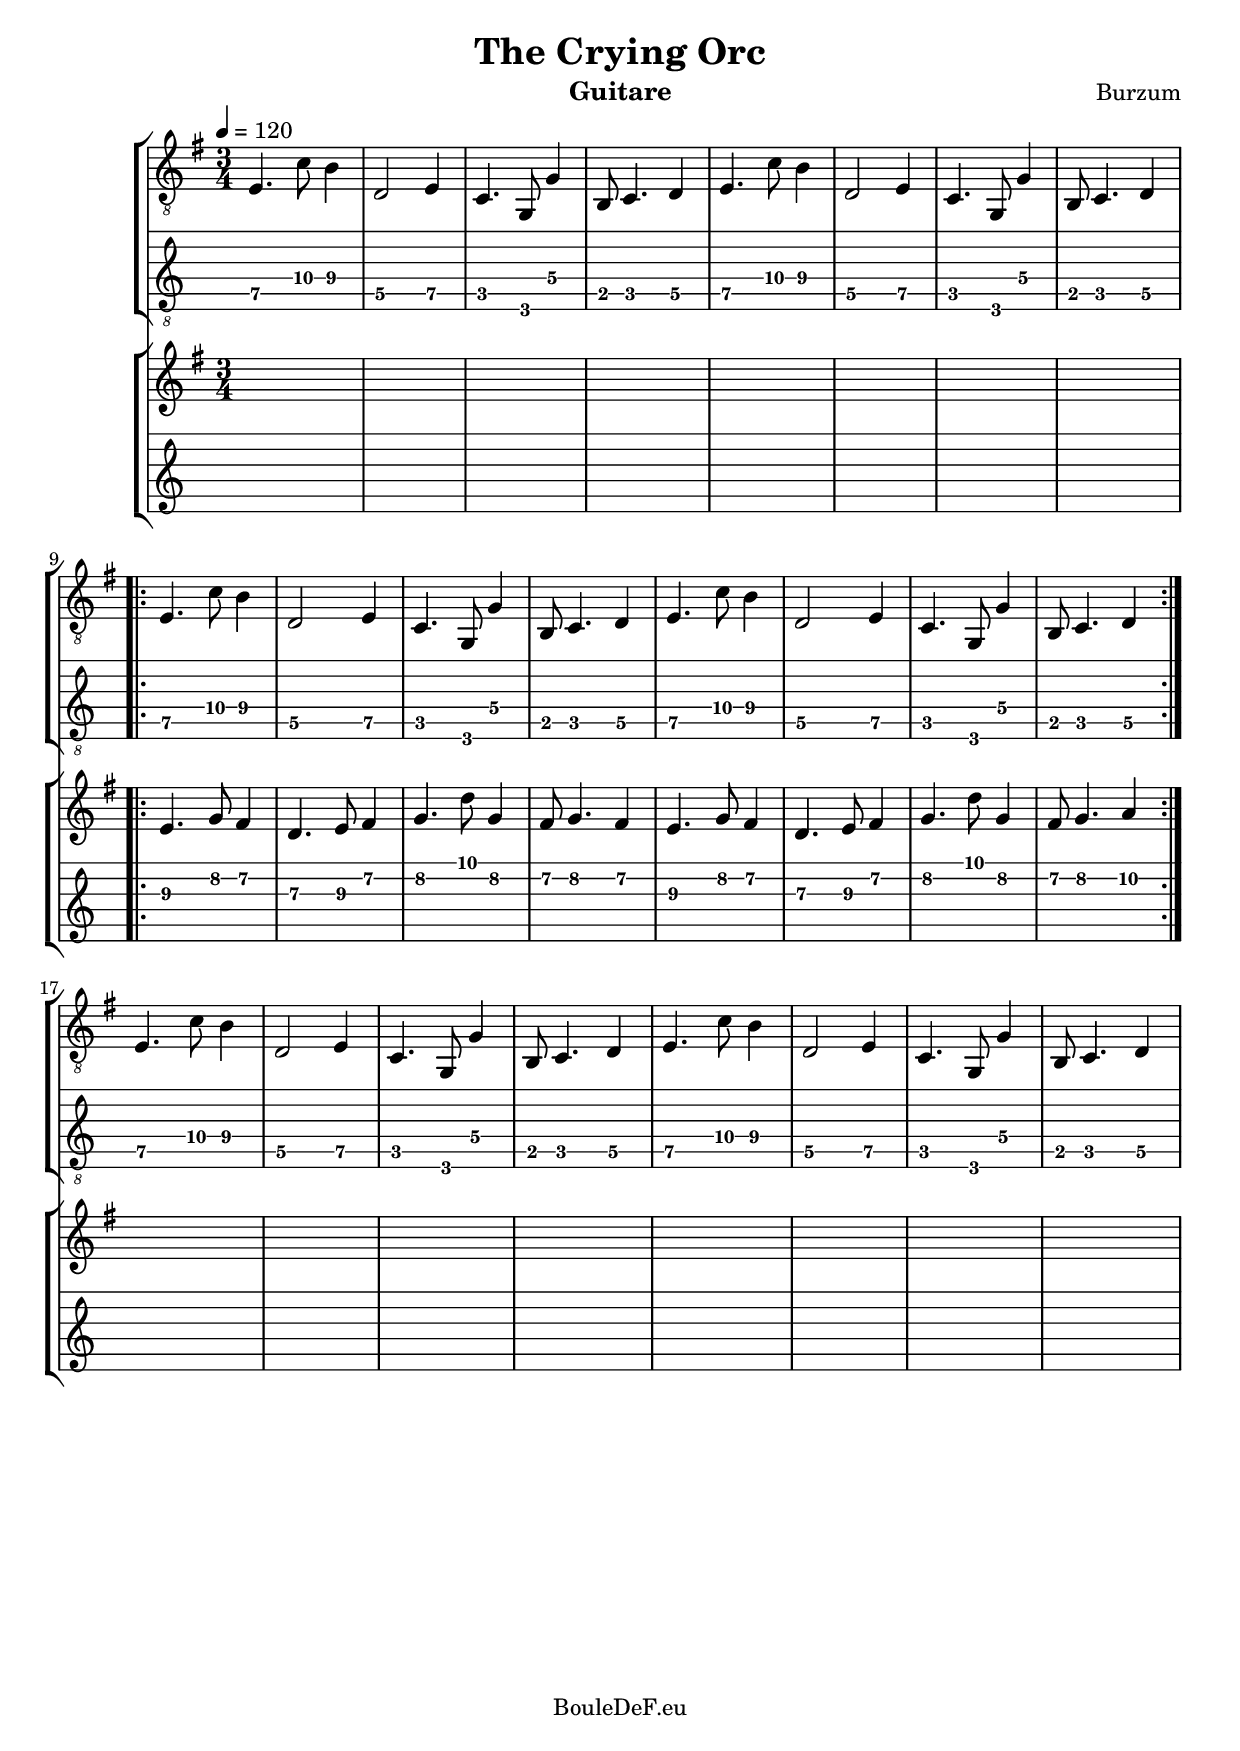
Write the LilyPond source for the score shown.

\version "2.16.0"
\include "italiano.ly"

\header {
	title = "The Crying Orc"
	composer = "Burzum"
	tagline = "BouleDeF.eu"
	instrument = "Guitare"
}

global = {
	\time 3/4
	\tempo 4 = 120
	\key sol \major
}

intro = \relative do {
	| mi4.\5 do'8\4 si4\4
	| re,2\5 mi4\5
	| do4.\5 sol8\6 sol'4\4
	| si,8\5 do4.\5 re4\5
	| mi4.\5 do'8\4 si4\4
	| re,2\5 mi4\5
	| do4.\5 sol8\6 sol'4\4
	| si,8\5 do4.\5 re4\5
}

middle = \relative do' {
	| mi4.\3 sol8\2 fad4\2
	| re4.\3 mi8\3 fad4\2
	| sol4.\2 re'8\1 sol,4\2
	| fad8\2 sol4.\2 fad4\2
	| mi4.\3 sol8\2 fad4\2
	| re4.\3 mi8\3 fad4\2
	| sol4.\2 re'8\1 sol,4\2
	| fad8\2 sol4.\2 la4\2
}

empty = \relative do {
	| s4 s s
	| s4 s s
	| s4 s s
	| s4 s s
	| s4 s s
	| s4 s s
	| s4 s s
	| s4 s s
}

GuitareOneMidi = \relative do {
	\clef "treble_8"
	\intro
	\break
	\repeat volta 2 {
		\intro
	}
	\break
	\intro
}
GuitareTwoMidi = \relative do {
	\clef "treble"
	\empty
	\repeat volta 2 {
		\middle
	}
	\empty
}
GuitareOne = \new Voice {
	\global
	\GuitareOneMidi
}
GuitareTwo = \new Voice {
	\global
	\GuitareTwoMidi
}
TabGuitareOne = \new TabVoice {
	\global
	\GuitareOneMidi
}
TabGuitareTwo = \new TabVoice {
	\global
	\GuitareTwoMidi
}

\score {
	<<
	\new StaffGroup {
		<<
		\new Staff { << \GuitareOne >> }
		\new TabStaff { << \TabGuitareOne >> }
		>>
	}
	\new StaffGroup {
		<<
		\new Staff { << \GuitareTwo >> }
		\new TabStaff { << \TabGuitareTwo >> }
		>>
	}
	>>
	\layout { \omit Voice.StringNumber }
}

\score {
	<<
	\new Staff \with { midiInstrument=#"acoustic guitar (steel)" } {
		\unfoldRepeats { << \GuitareOne >> }
	}
	\new Staff \with { midiInstrument=#"acoustic guitar (steel)" } {
		\unfoldRepeats { << \GuitareTwo >> }
	}
	>>
	\midi {}
}
